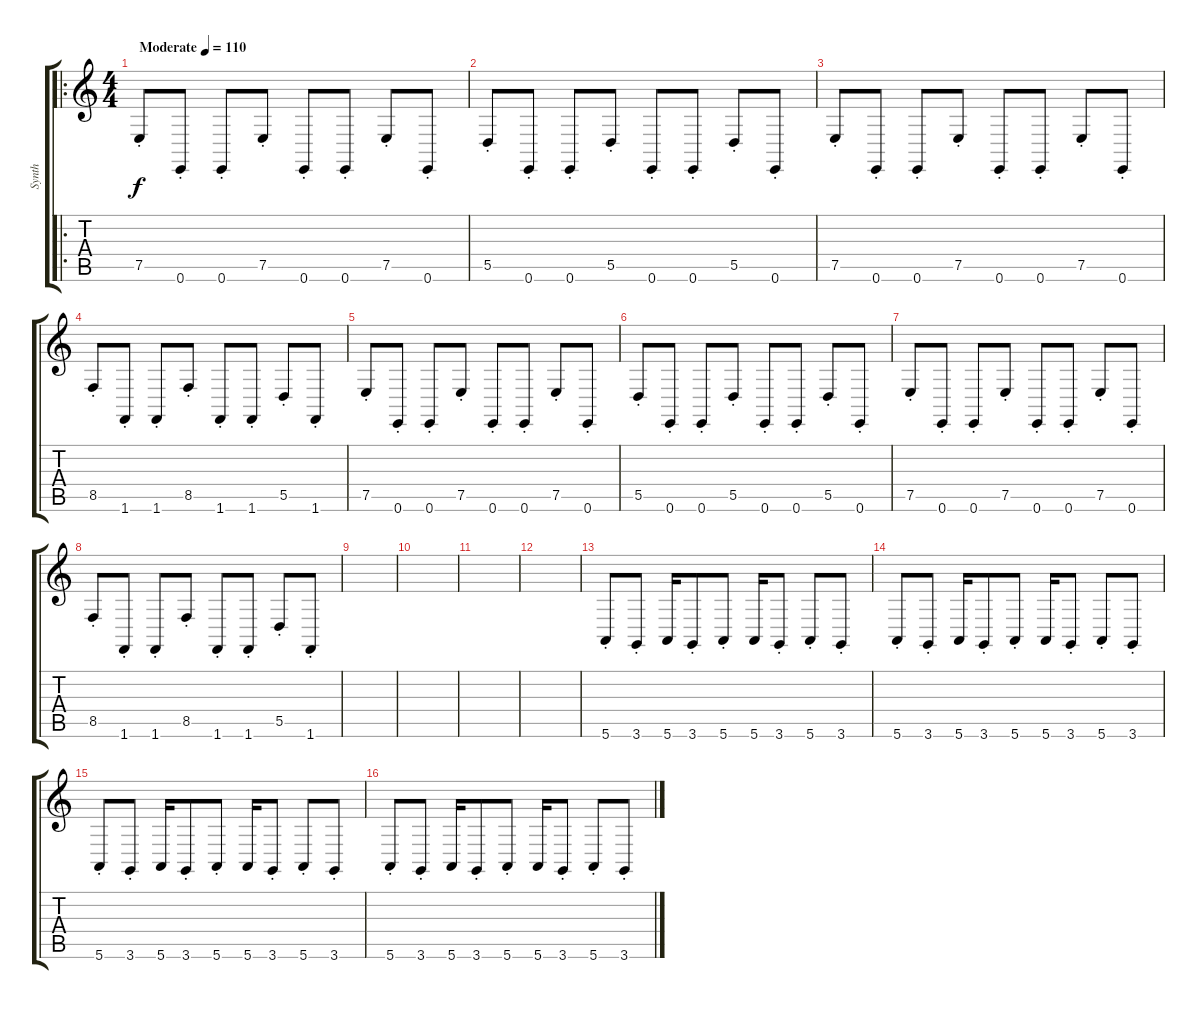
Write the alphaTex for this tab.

\track ("Synth" "Synth") {instrument lead2sawtooth}
\staff {score tabs}
\tuning (E4 B3 G3 D3 A2 E2) {hide}
\ro
\ts (4 4)
\tempo (110 "Moderate")
\clef g2
\ks c
7.5{st}.8{dy f instrument lead2sawtooth} 0.6{st}.8 0.6{st}.8 7.5{st}.8 0.6{st}.8 0.6{st}.8 7.5{st}.8 0.6{st}.8 |
5.5{st}.8 0.6{st}.8 0.6{st}.8 5.5{st}.8 0.6{st}.8 0.6{st}.8 5.5{st}.8 0.6{st}.8 |
7.5{st}.8 0.6{st}.8 0.6{st}.8 7.5{st}.8 0.6{st}.8 0.6{st}.8 7.5{st}.8 0.6{st}.8 |
8.5{st}.8 1.6{st}.8 1.6{st}.8 8.5{st}.8 1.6{st}.8 1.6{st}.8 5.5{st}.8 1.6{st}.8 |
7.5{st}.8 0.6{st}.8 0.6{st}.8 7.5{st}.8 0.6{st}.8 0.6{st}.8 7.5{st}.8 0.6{st}.8 |
5.5{st}.8 0.6{st}.8 0.6{st}.8 5.5{st}.8 0.6{st}.8 0.6{st}.8 5.5{st}.8 0.6{st}.8 |
7.5{st}.8 0.6{st}.8 0.6{st}.8 7.5{st}.8 0.6{st}.8 0.6{st}.8 7.5{st}.8 0.6{st}.8 |
8.5{st}.8 1.6{st}.8 1.6{st}.8 8.5{st}.8 1.6{st}.8 1.6{st}.8 5.5{st}.8 1.6{st}.8 |
|
|
|
|
5.6{st}.8{volume 12} 3.6{st}.8 5.6.16 3.6{st}.8 5.6{st}.8 5.6.16 3.6{st}.8 5.6{st}.8 3.6{st}.8 |
5.6{st}.8 3.6{st}.8 5.6.16 3.6{st}.8 5.6{st}.8 5.6.16 3.6{st}.8 5.6{st}.8 3.6{st}.8 |
5.6{st}.8 3.6{st}.8 5.6.16 3.6{st}.8 5.6{st}.8 5.6.16 3.6{st}.8 5.6{st}.8 3.6{st}.8 |
5.6{st}.8 3.6{st}.8 5.6.16 3.6{st}.8 5.6{st}.8 5.6.16 3.6{st}.8 5.6{st}.8 3.6{st}.8
